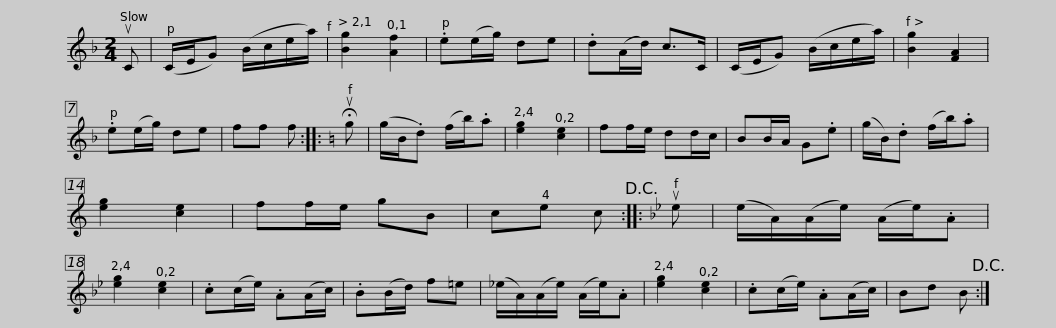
X:1
L:1/8
M:2/4
I:linebreak $
K:F
V:1 treble
V:1
 uC | (C/E/G) (B/c/e/a/) | [Bg]2 [Af]2 | .e(e/g/) de | .d(A/d/) c>C | %5
 (C/E/G) (B/c/e/a/) | [Bg]2 [FA]2 | .e(e/g/) de | ff f ::[K:C] !fermata!ug |$ %10
 (g/B/.d) (f/b/).a | [eg]2 [ce]2 | ff/e/ dd/c/ | BB/A/ G.e | (g/B/).d (f/b/).a | %15
 [eg]2 [ce]2 | ff/e/ gB | ce c!D.C.! ::[K:Bb] ue | (e/A/)(A/e/) (A/e/).A |$ %20
 [eg]2 [ce]2 | .c(c/e/) .A(A/c/) | .B(B/d/) f=e | (_e/A/)(A/e/) (A/e/).A | [eg]2 [ce]2 | %25
 .c(c/e/) .A(A/c/) | Bd B!D.C.! :| %27
